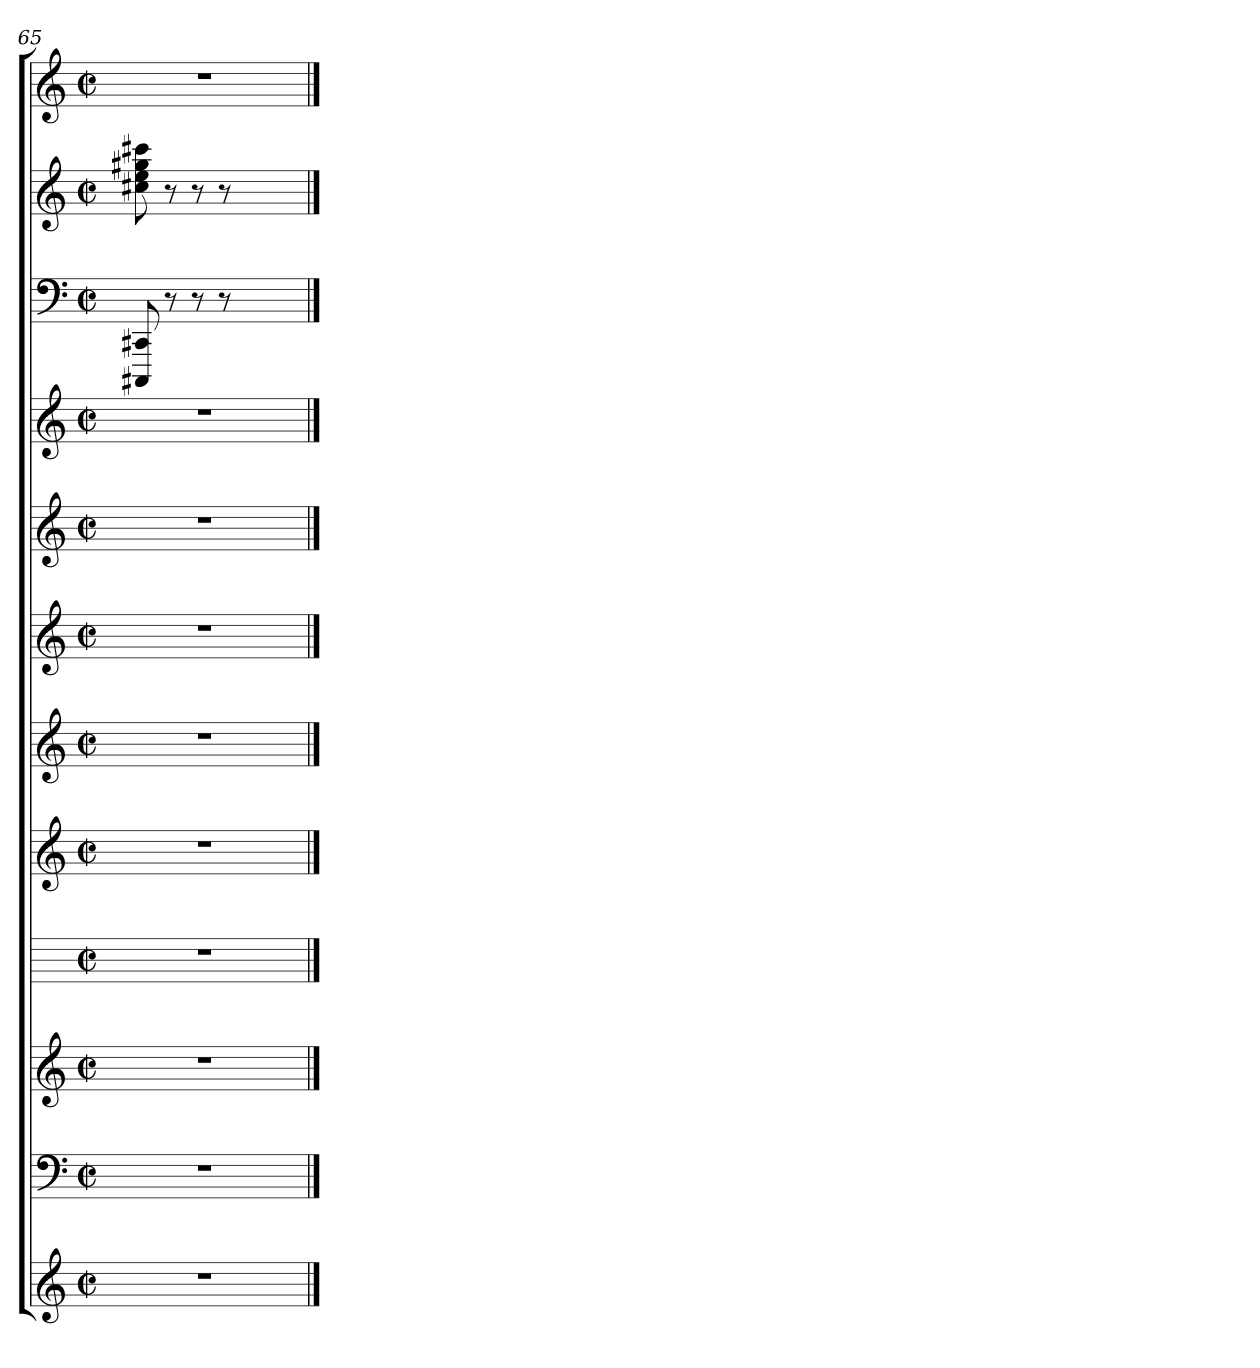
**kern	**kern	**kern	**kern	**kern	**kern	**kern	**kern	**kern	**kern	**kern	**kern
*part12	*part11	*part10	*part9	*part8	*part7	*part6	*part5	*part4	*part3	*part2	*part1
*staff12	*staff11	*staff10	*staff9	*staff8	*staff7	*staff6	*staff5	*staff4	*staff3	*staff2	*staff1
*clefG2	*clefF4	*clefG2	*	*clefG2	*clefG2	*clefG2	*clefG2	*clefG2	*clefF4	*clefG2	*clefG2
*k[]	*k[]	*k[]	*k[]	*k[]	*k[]	*k[]	*k[]	*k[]	*k[]	*k[]	*k[]
*C:	*C:	*C:	*C:	*C:	*C:	*C:	*C:	*C:	*C:	*C:	*C:
*M2/2	*M2/2	*M2/2	*M2/2	*M2/2	*M2/2	*M2/2	*M2/2	*M2/2	*M2/2	*M2/2	*M2/2
*met(c|)	*met(c|)	*met(c|)	*met(c|)	*met(c|)	*met(c|)	*met(c|)	*met(c|)	*met(c|)	*met(c|)	*met(c|)	*met(c|)
=65	=65	=65	=65	=65	=65	=65	=65	=65	=65	=65	=65
1r	1r	1r	1r	1r	1r	1r	1r	1r	8CCC#/ 8CC#/	8cc#\ 8ee\ 8gg#\ 8ccc#\	1r
.	.	.	.	.	.	.	.	.	8r	8r	.
.	.	.	.	.	.	.	.	.	8r	8r	.
.	.	.	.	.	.	.	.	.	8r	8r	.
.	.	.	.	.	.	.	.	.	2ryy	2ryy	.
==	==	==	==	==	==	==	==	==	==	==	==
*-	*-	*-	*-	*-	*-	*-	*-	*-	*-	*-	*-
